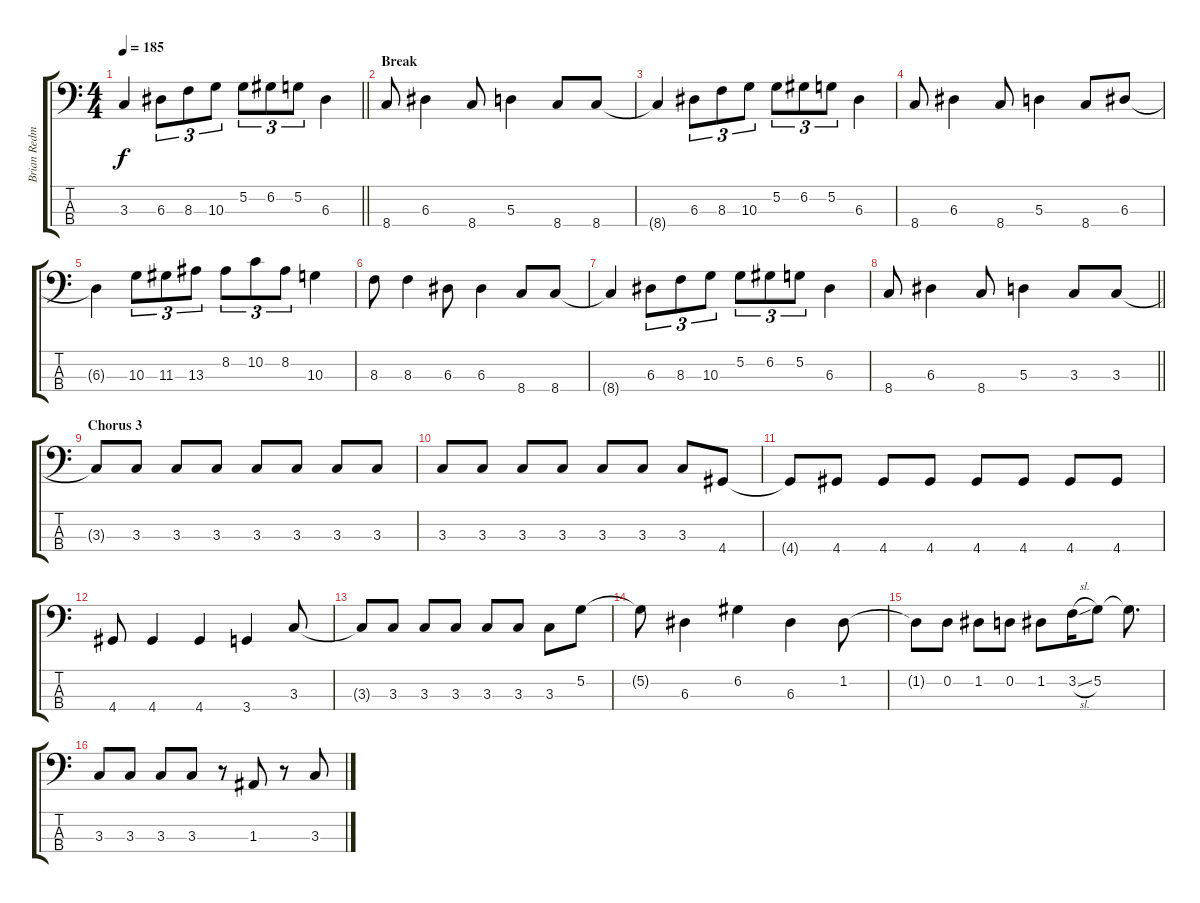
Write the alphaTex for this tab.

\track ("Brian Redman" "Brian Redm") {instrument electricbassfinger}
\staff {score tabs}
\tuning (G2 D2 A1 E1) {hide}
\ts (4 4)
\tempo 185
\clef f4
\barLineRight lightlight
\ks c
3.3{t}.4{dy f} 6.3.8{tu (3 2)} 8.3.8{tu (3 2)} 10.3.8{tu (3 2)} 5.2.8{tu (3 2)} 6.2.8{tu (3 2)} 5.2.8{tu (3 2)} 6.3.4 |
\section ("" "Break")
8.4.8 6.3.4 8.4.8 5.3.4 8.4.8 8.4.8 |
8.4{t}.4 6.3.8{tu (3 2)} 8.3.8{tu (3 2)} 10.3.8{tu (3 2)} 5.2.8{tu (3 2)} 6.2.8{tu (3 2)} 5.2.8{tu (3 2)} 6.3.4 |
8.4.8 6.3.4 8.4.8 5.3.4 8.4.8 6.3.8 |
6.3{t}.4 10.3.8{tu (3 2)} 11.3.8{tu (3 2)} 13.3.8{tu (3 2)} 8.2.8{tu (3 2)} 10.2.8{tu (3 2)} 8.2.8{tu (3 2)} 10.3.4 |
8.3.8 8.3.4 6.3.8 6.3.4 8.4.8 8.4.8 |
8.4{t}.4 6.3.8{tu (3 2)} 8.3.8{tu (3 2)} 10.3.8{tu (3 2)} 5.2.8{tu (3 2)} 6.2.8{tu (3 2)} 5.2.8{tu (3 2)} 6.3.4 |
\barLineRight lightlight
8.4.8 6.3.4 8.4.8 5.3.4 3.3.8 3.3.8 |
\section ("" "Chorus 3")
3.3{t}.8 3.3.8 3.3.8 3.3.8 3.3.8 3.3.8 3.3.8 3.3.8 |
3.3.8 3.3.8 3.3.8 3.3.8 3.3.8 3.3.8 3.3.8 4.4.8 |
4.4{t}.8 4.4.8 4.4.8 4.4.8 4.4.8 4.4.8 4.4.8 4.4.8 |
4.4.8 4.4.4 4.4.4 3.4.4 3.3.8 |
3.3{t}.8 3.3.8 3.3.8 3.3.8 3.3.8 3.3.8 3.3.8 5.2.8 |
5.2{t}.8 6.3.4 6.2.4 6.3.4 1.2.8 |
1.2{t}.8 0.2.8 1.2.8 0.2.8 1.2.8 3.2{sl}.16 5.2.8 5.2{t}.8{d} |
3.3.8 3.3.8 3.3.8 3.3.8 r.8 1.3.8 r.8 3.3.8
